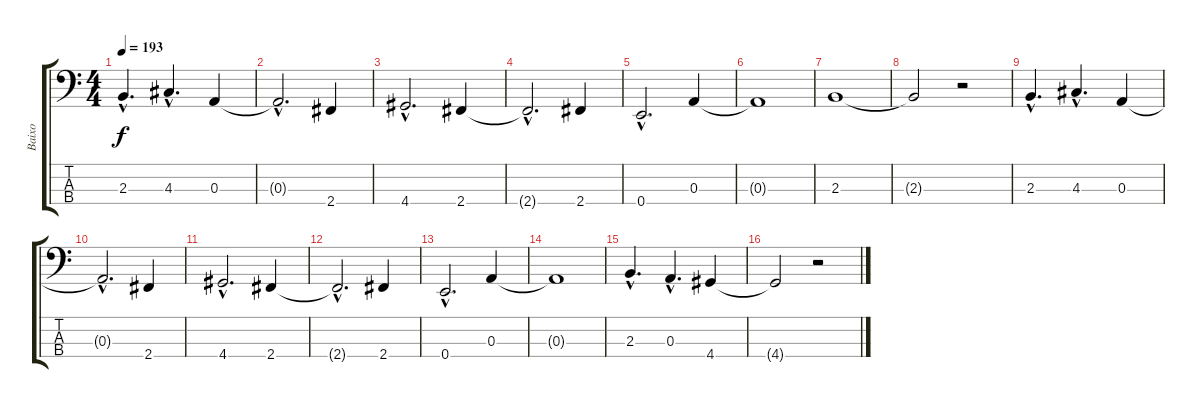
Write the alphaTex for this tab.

\track ("Baixo" "Baixo") {instrument electricbasspick}
\staff {score tabs}
\tuning (G2 D2 A1 E1) {hide}
\ts (4 4)
\tempo 193
\clef f4
\ks c
2.3{hac}.4{d dy f} 4.3{hac}.4{d} 0.3.4 |
0.3{hac t}.2{d} 2.4.4 |
4.4{hac}.2{d} 2.4.4 |
2.4{hac t}.2{d} 2.4.4 |
0.4{hac}.2{d} 0.3.4 |
0.3{t}.1 |
2.3.1 |
2.3{t}.2 r.2 |
2.3{hac}.4{d} 4.3{hac}.4{d} 0.3.4 |
0.3{hac t}.2{d} 2.4.4 |
4.4{hac}.2{d} 2.4.4 |
2.4{hac t}.2{d} 2.4.4 |
0.4{hac}.2{d} 0.3.4 |
0.3{t}.1 |
2.3{hac}.4{d} 0.3{hac}.4{d} 4.4.4 |
4.4{t}.2 r.2
